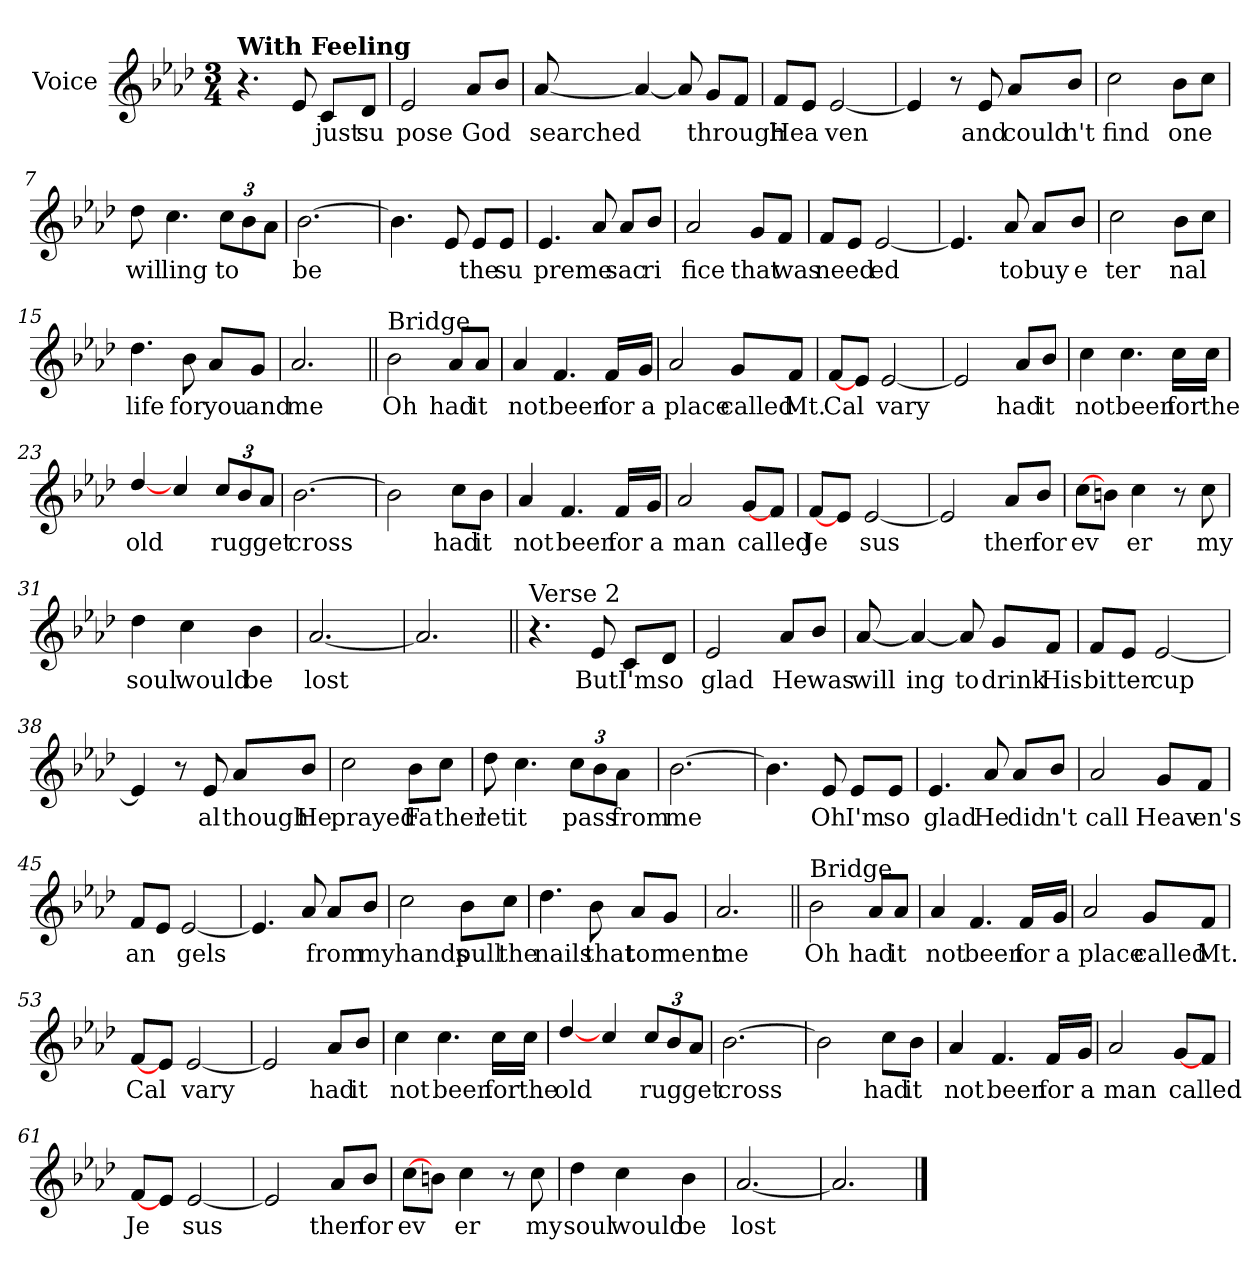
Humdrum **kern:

**kern	**text
*part1	*part1
*staff1	*staff1
*I"Voice	*
*I'V	*
*clefG2	*
*k[b-e-a-d-]	*
*A-:	*
*M3/4	*
*MM85	*
=1	=1
!LO:TX:a:B:t=With Feeling	!
4.r	.
8e-/	.
!	!LO:LY:b
8c/L	just
!	!LO:LY:b
8d-/J	su
=2	=2
!	!LO:LY:b
2e-/	pose
!	!LO:LY:b
8a-/L	God
8b-/J	.
=3	=3
!	!LO:LY:b
[8a-/	searched
4a-/_	.
8a-/]	.
!	!LO:LY:b
8g/L	through
8f/J	.
=4	=4
!	!LO:LY:b
8f/L	Hea
8e-/J	.
!	!LO:LY:b
[2e-/	ven
!!LO:LB:g=z
=5	=5
4e-/]	.
8r	.
!	!LO:LY:b
8e-/	and
!	!LO:LY:b
8a-/L	could
!	!LO:LY:b
8b-/J	n't
=6	=6
!	!LO:LY:b
2cc\	find
!	!LO:LY:b
8b-\L	one
8cc\J	.
=7	=7
!	!LO:LY:b
8dd-\	wil
!	!LO:LY:b
4.cc\	ling
!	!LO:LY:b
12cc\L	to
12b-\	.
12a-\J	.
=8	=8
!	!LO:LY:b
[2.b-\	be
=9	=9
4.b-\]	.
8e-/	.
!	!LO:LY:b
8e-/L	the
!	!LO:LY:b
8e-/J	su
=10	=10
!	!LO:LY:b
4.e-/	preme
8a-/	.
!	!LO:LY:b
8a-/L	sac
!	!LO:LY:b
8b-/J	ri
!!LO:LB:g=z
=11	=11
!	!LO:LY:b
2a-/	fice
!	!LO:LY:b
8g/L	that
!	!LO:LY:b
8f/J	was
=12	=12
!	!LO:LY:b
8f/L	need
8e-/J	.
!	!LO:LY:b
[2e-/	ed
=13	=13
4.e-/]	.
!	!LO:LY:b
8a-/	to
!	!LO:LY:b
8a-/L	buy
!	!LO:LY:b
8b-/J	e
=14	=14
!	!LO:LY:b
2cc\	ter
!	!LO:LY:b
8b-\L	nal
8cc\J	.
=15	=15
!	!LO:LY:b
4.dd-\	life
!	!LO:LY:b
8b-\	for
!	!LO:LY:b
8a-/L	you
!	!LO:LY:b
8g/J	and
=16	=16
!	!LO:LY:b
2.a-/	me
!!LO:LB:g=z
=17||	=17||
!LO:TX:a:t=Bridge	!
!	!LO:LY:b
2b-\	Oh
!	!LO:LY:b
8a-/L	had
!	!LO:LY:b
8a-/J	it
=18	=18
!	!LO:LY:b
4a-/	not
!	!LO:LY:b
4.f/	been
!	!LO:LY:b
16f/LL	for
!	!LO:LY:b
16g/JJ	a
=19	=19
!	!LO:LY:b
2a-/	place
!	!LO:LY:b
8g/L	called
!	!LO:LY:b
8f/J	Mt.
=20	=20
!	!LO:LY:b
[8f/L	Cal
8e-/J	.
!	!LO:LY:b
[2e-/	vary
=21	=21
2e-/]	.
!	!LO:LY:b
8a-/L	had
!	!LO:LY:b
8b-/J	it
=22	=22
!	!LO:LY:b
4cc\	not
!	!LO:LY:b
4.cc\	been
!	!LO:LY:b
16cc\LL	for
!	!LO:LY:b
16cc\JJ	the
!!LO:LB:g=z
=23	=23
!	!LO:LY:b
[4dd-/	old
4cc/	.
!	!LO:LY:b
12cc/L	rug
12b-/	.
!	!LO:LY:b
12a-/J	get
=24	=24
!	!LO:LY:b
[2.b-\	cross
=25	=25
2b-\]	.
!	!LO:LY:b
8cc\L	had
!	!LO:LY:b
8b-\J	it
=26	=26
!	!LO:LY:b
4a-/	not
!	!LO:LY:b
4.f/	been
!	!LO:LY:b
16f/LL	for
!	!LO:LY:b
16g/JJ	a
=27	=27
!	!LO:LY:b
2a-/	man
!	!LO:LY:b
[8g/L	called
8f/J	.
=28	=28
!	!LO:LY:b
[8f/L	Je
8e-/J	.
!	!LO:LY:b
[2e-/	sus
!!LO:LB:g=z
=29	=29
2e-/]	.
!	!LO:LY:b
8a-/L	then
!	!LO:LY:b
8b-/J	for
=30	=30
!	!LO:LY:b
[8cc\L	ev
8bn\J	.
!	!LO:LY:b
4cc\	er
8r	.
!	!LO:LY:b
8cc\	my
=31	=31
!	!LO:LY:b
4dd-\	soul
!	!LO:LY:b
4cc\	would
!	!LO:LY:b
4b-\	be
=32	=32
!	!LO:LY:b
[2.a-/	lost
=33	=33
2.a-/]	.
=34||	=34||
!LO:TX:a:t=Verse 2	!
4.r	.
!	!LO:LY:b
8e-/	But
!	!LO:LY:b
8c/L	I'm
!	!LO:LY:b
8d-/J	so
!!LO:LB:g=z
=35	=35
!	!LO:LY:b
2e-/	glad
!	!LO:LY:b
8a-/L	He
!	!LO:LY:b
8b-/J	was
=36	=36
!	!LO:LY:b
[8a-/	will
!	!LO:LY:b
4a-/_	ing
!	!LO:LY:b
8a-/]	to
!	!LO:LY:b
8g/L	drink
!	!LO:LY:b
8f/J	His
=37	=37
!	!LO:LY:b
8f/L	bit
!	!LO:LY:b
8e-/J	ter
!	!LO:LY:b
[2e-/	cup
=38	=38
4e-/]	.
8r	.
!	!LO:LY:b
8e-/	al
!	!LO:LY:b
8a-/L	though
!	!LO:LY:b
8b-/J	He
=39	=39
!	!LO:LY:b
2cc\	prayed
!	!LO:LY:b
8b-\L	Fa
!	!LO:LY:b
8cc\J	ther
!!LO:LB:g=z
=40	=40
!	!LO:LY:b
8dd-\	let
!	!LO:LY:b
4.cc\	it
!	!LO:LY:b
12cc\L	pass
12b-\	.
!	!LO:LY:b
12a-\J	from
=41	=41
!	!LO:LY:b
[2.b-\	me
=42	=42
4.b-\]	.
!	!LO:LY:b
8e-/	Oh
!	!LO:LY:b
8e-/L	I'm
!	!LO:LY:b
8e-/J	so
=43	=43
!	!LO:LY:b
4.e-/	glad
!	!LO:LY:b
8a-/	He
!	!LO:LY:b
8a-/L	did
!	!LO:LY:b
8b-/J	n't
=44	=44
!	!LO:LY:b
2a-/	call
!	!LO:LY:b
8g/L	Heav
!	!LO:LY:b
8f/J	en's
=45	=45
!	!LO:LY:b
8f/L	an
8e-/J	.
!	!LO:LY:b
[2e-/	gels
!!LO:PB:g=z
=46	=46
4.e-/]	.
8a-/	.
!	!LO:LY:b
8a-/L	from
!	!LO:LY:b
8b-/J	my
=47	=47
!	!LO:LY:b
2cc\	hands
!	!LO:LY:b
8b-\L	pull
!	!LO:LY:b
8cc\J	the
=48	=48
!	!LO:LY:b
4.dd-\	nails
!	!LO:LY:b
8b-\	that
!	!LO:LY:b
8a-/L	tor
!	!LO:LY:b
8g/J	ment
=49	=49
!	!LO:LY:b
2.a-/	me
=50||	=50||
!LO:TX:a:t=Bridge	!
!	!LO:LY:b
2b-\	Oh
!	!LO:LY:b
8a-/L	had
!	!LO:LY:b
8a-/J	it
=51	=51
!	!LO:LY:b
4a-/	not
!	!LO:LY:b
4.f/	been
!	!LO:LY:b
16f/LL	for
!	!LO:LY:b
16g/JJ	a
!!LO:LB:g=z
=52	=52
!	!LO:LY:b
2a-/	place
!	!LO:LY:b
8g/L	called
!	!LO:LY:b
8f/J	Mt.
=53	=53
!	!LO:LY:b
[8f/L	Cal
8e-/J	.
!	!LO:LY:b
[2e-/	vary
=54	=54
2e-/]	.
!	!LO:LY:b
8a-/L	had
!	!LO:LY:b
8b-/J	it
=55	=55
!	!LO:LY:b
4cc\	not
!	!LO:LY:b
4.cc\	been
!	!LO:LY:b
16cc\LL	for
!	!LO:LY:b
16cc\JJ	the
=56	=56
!	!LO:LY:b
[4dd-/	old
4cc/	.
!	!LO:LY:b
12cc/L	rug
12b-/	.
!	!LO:LY:b
12a-/J	get
=57	=57
!	!LO:LY:b
[2.b-\	cross
!!LO:LB:g=z
=58	=58
2b-\]	.
!	!LO:LY:b
8cc\L	had
!	!LO:LY:b
8b-\J	it
=59	=59
!	!LO:LY:b
4a-/	not
!	!LO:LY:b
4.f/	been
!	!LO:LY:b
16f/LL	for
!	!LO:LY:b
16g/JJ	a
=60	=60
!	!LO:LY:b
2a-/	man
!	!LO:LY:b
[8g/L	called
8f/J	.
=61	=61
!	!LO:LY:b
[8f/L	Je
8e-/J	.
!	!LO:LY:b
[2e-/	sus
=62	=62
2e-/]	.
!	!LO:LY:b
8a-/L	then
!	!LO:LY:b
8b-/J	for
!!LO:LB:g=z
=63	=63
!	!LO:LY:b
[8cc\L	ev
8bn\J	.
!	!LO:LY:b
4cc\	er
8r	.
!	!LO:LY:b
8cc\	my
=64	=64
!	!LO:LY:b
4dd-\	soul
!	!LO:LY:b
4cc\	would
!	!LO:LY:b
4b-\	be
=65	=65
!	!LO:LY:b
[2.a-/	lost
=66	=66
2.a-/]	.
==	==
*-	*-
